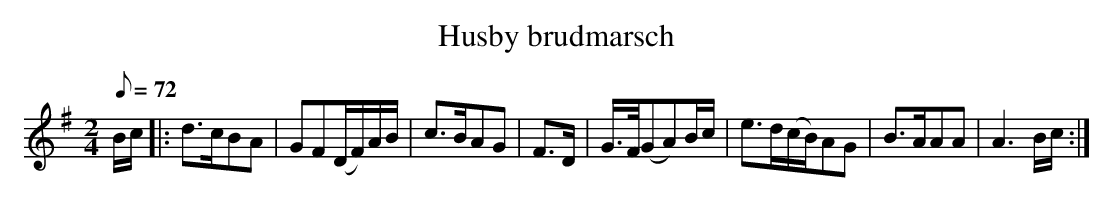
X:1
T: Husby brudmarsch
M: 2/4
L: 1/8
Q: 72
K: G
B/c/ |: d>cBA | GF(D/F/)A/B/ | c>BAG | F>D | G/>F/(GA)B/c/ | e>d(c/B/)AG | B>AAA | A3 B/c/ :|
